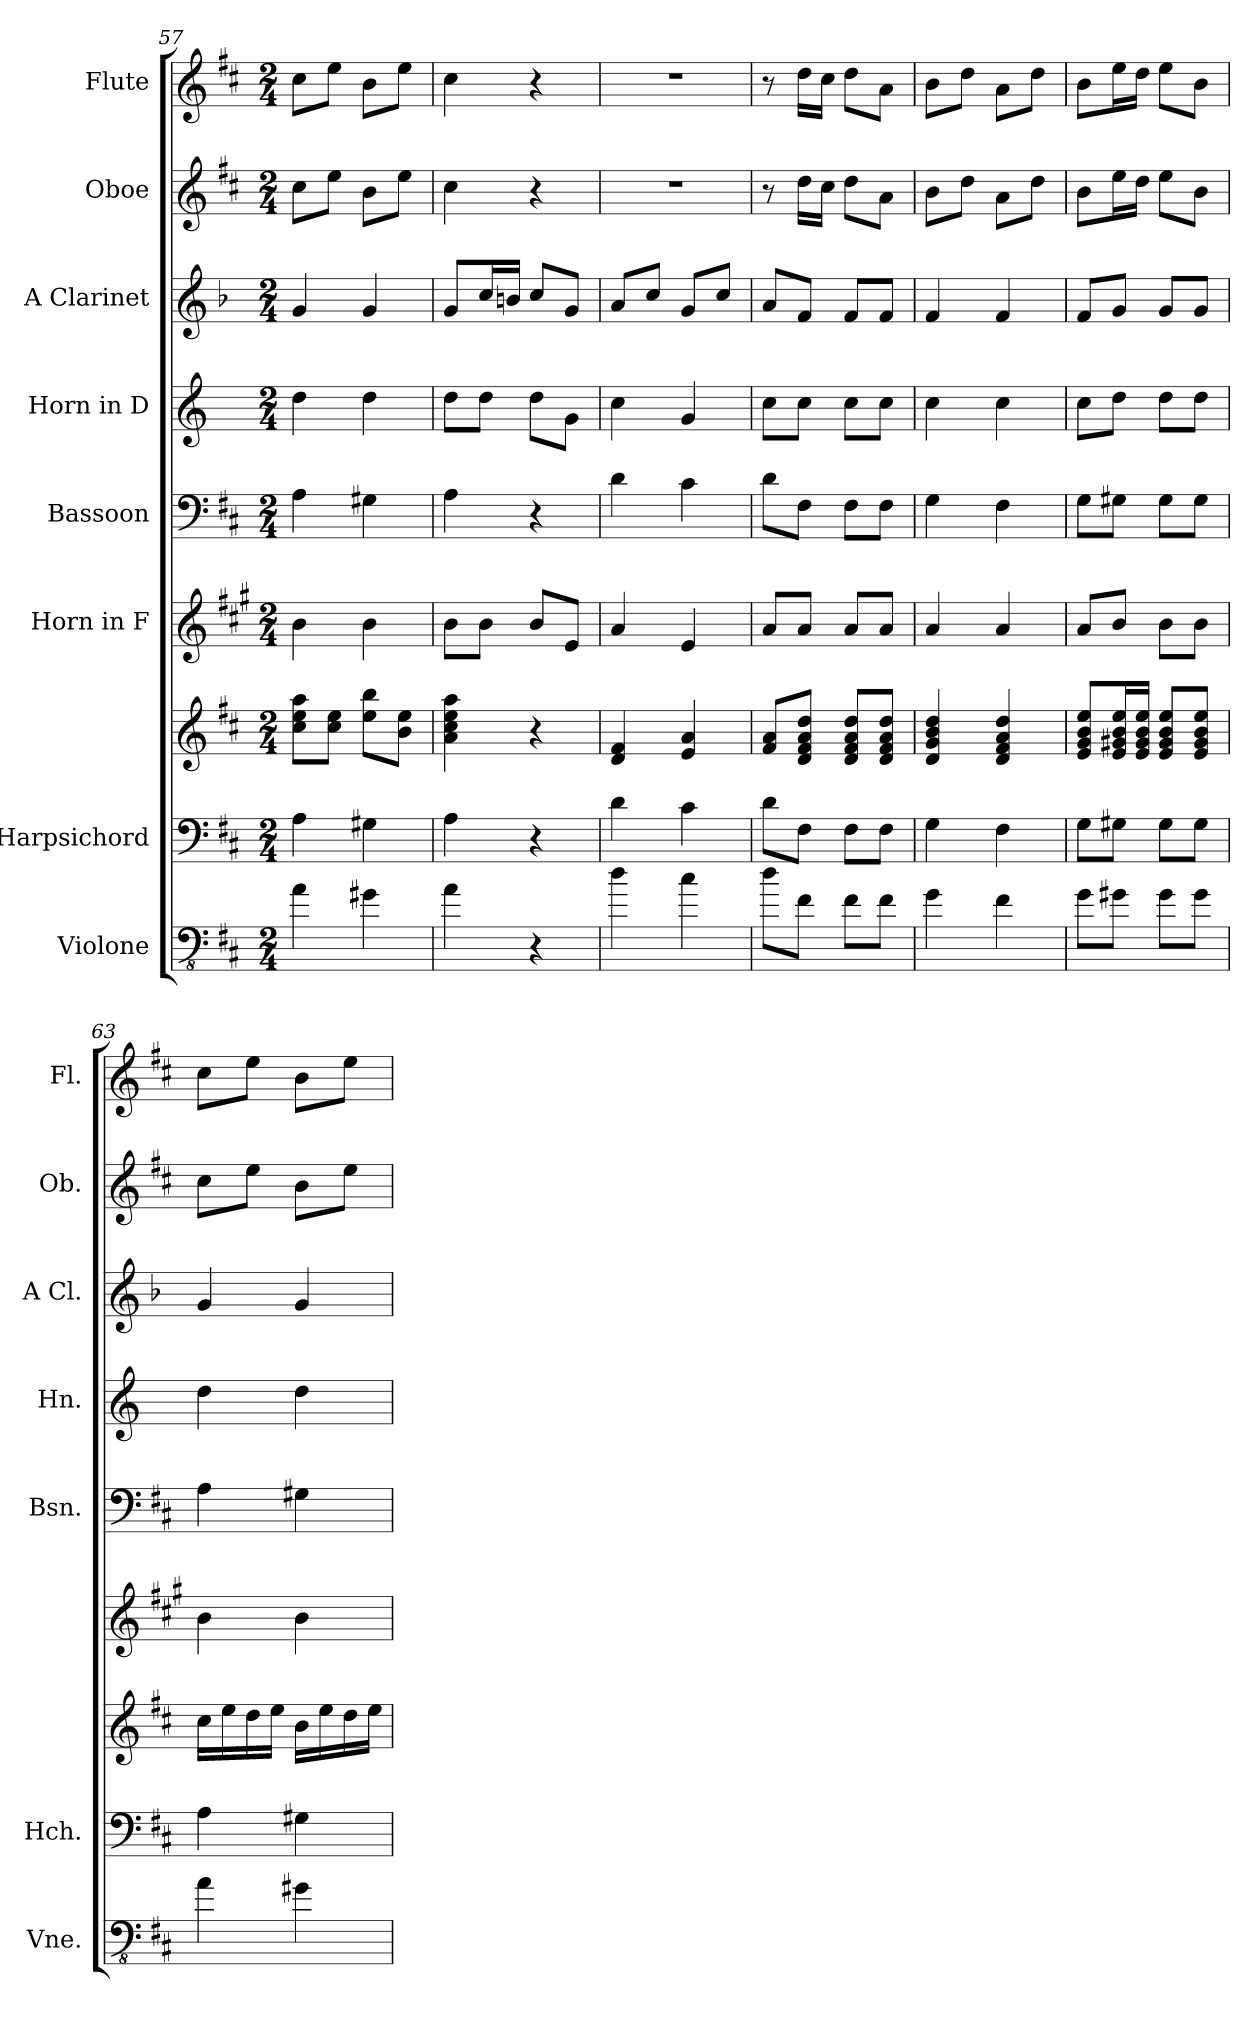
**kern	**kern	**kern	**kern	**kern	**kern	**kern	**kern	**kern
*part8	*part7	*part7	*part6	*part5	*part4	*part3	*part2	*part1
*staff9	*staff8	*staff7	*staff6	*staff5	*staff4	*staff3	*staff2	*staff1
*I"Violone	*I"Harpsichord	*	*I"Horn in F	*I"Bassoon	*I"Horn in D	*I"A Clarinet	*I"Oboe	*I"Flute
*I'Vne.	*I'Hch.	*	*	*I'Bsn.	*I'Hn.	*I'A Cl.	*I'Ob.	*I'Fl.
!!LO:PB:g=z
*clefFv4	*clefF4	*clefG2	*clefG2	*clefF4	*clefG2	*clefG2	*clefG2	*clefG2
*ITrd7c12	*	*	*ITrd4c7	*	*ITrd6c10	*ITrd2c3	*	*
*k[f#c#]	*k[f#c#]	*k[f#c#]	*k[f#c#]	*k[f#c#]	*k[f#c#]	*k[f#c#]	*k[f#c#]	*k[f#c#]
*M2/4	*M2/4	*M2/4	*M2/4	*M2/4	*M2/4	*M2/4	*M2/4	*M2/4
=57	=57	=57	=57	=57	=57	=57	=57	=57
4AA\	4A\	8cc#\ 8ee\ 8aa\L	4e\	4A\	4e\	4e/	8cc#\L	8cc#\L
.	.	8cc#\ 8ee\J	.	.	.	.	8ee\J	8ee\J
4GG#X\	4G#X\	8ee\ 8bb\L	4e\	4G#X\	4e\	4e/	8b\L	8b\L
.	.	8b\ 8ee\J	.	.	.	.	8ee\J	8ee\J
=58	=58	=58	=58	=58	=58	=58	=58	=58
4AA\	4A\	4a\ 4cc#\ 4ee\ 4aa\	8e\L	4A\	8e\L	8e/L	4cc#\	4cc#\
.	.	.	8e\J	.	8e\J	16a/L	.	.
.	.	.	.	.	.	16g#X/JJ	.	.
4r	4r	4r	8e/L	4r	8e\L	8a/L	4r	4r
.	.	.	8A/J	.	8A\J	8e/J	.	.
=59	=59	=59	=59	=59	=59	=59	=59	=59
4D\	4d\	4d/ 4f#/	4d/	4d\	4d\	8f#/L	2r	2r
.	.	.	.	.	.	8a/J	.	.
4C#\	4c#\	4e/ 4a/	4A/	4c#\	4A/	8e/L	.	.
.	.	.	.	.	.	8a/J	.	.
=60	=60	=60	=60	=60	=60	=60	=60	=60
8D\L	8d\L	8f#/ 8a/L	8d/L	8d\L	8d\L	8f#/L	8r	8r
8FF#\J	8F#\J	8d/ 8f#/ 8a/ 8dd/J	8d/J	8F#\J	8d\J	8d/J	16dd\LL	16dd\LL
.	.	.	.	.	.	.	16cc#\JJ	16cc#\JJ
8FF#\L	8F#\L	8d/ 8f#/ 8a/ 8dd/L	8d/L	8F#\L	8d\L	8d/L	8dd\L	8dd\L
8FF#\J	8F#\J	8d/ 8f#/ 8a/ 8dd/J	8d/J	8F#\J	8d\J	8d/J	8a\J	8a\J
=61	=61	=61	=61	=61	=61	=61	=61	=61
4GG\	4G\	4d/ 4g/ 4b/ 4dd/	4d/	4G\	4d\	4d/	8b\L	8b\L
.	.	.	.	.	.	.	8dd\J	8dd\J
4FF#\	4F#\	4d/ 4f#/ 4a/ 4dd/	4d/	4F#\	4d\	4d/	8a\L	8a\L
.	.	.	.	.	.	.	8dd\J	8dd\J
=62	=62	=62	=62	=62	=62	=62	=62	=62
8GG\L	8G\L	8e/ 8g/ 8b/ 8ee/L	8d/L	8G\L	8d\L	8d/L	8b\L	8b\L
8GG#X\J	8G#X\J	16e/ 16g#X/ 16b/ 16ee/L	8e/J	8G#X\J	8e\J	8e/J	16ee\L	16ee\L
.	.	16e/ 16g#/ 16b/ 16ee/JJ	.	.	.	.	16dd\JJ	16dd\JJ
8GG#\L	8G#\L	8e/ 8g#/ 8b/ 8ee/L	8e\L	8G#\L	8e\L	8e/L	8ee\L	8ee\L
8GG#\J	8G#\J	8e/ 8g#/ 8b/ 8ee/J	8e\J	8G#\J	8e\J	8e/J	8b\J	8b\J
!!LO:PB:g=z
=63	=63	=63	=63	=63	=63	=63	=63	=63
4AA\	4A\	16cc#\LL	4e\	4A\	4e\	4e/	8cc#\L	8cc#\L
.	.	16ee\	.	.	.	.	.	.
.	.	16dd\	.	.	.	.	8ee\J	8ee\J
.	.	16ee\JJ	.	.	.	.	.	.
4GG#X\	4G#X\	16b\LL	4e\	4G#X\	4e\	4e/	8b\L	8b\L
.	.	16ee\	.	.	.	.	.	.
.	.	16dd\	.	.	.	.	8ee\J	8ee\J
.	.	16ee\JJ	.	.	.	.	.	.
=	=	=	=	=	=	=	=	=
*-	*-	*-	*-	*-	*-	*-	*-	*-
